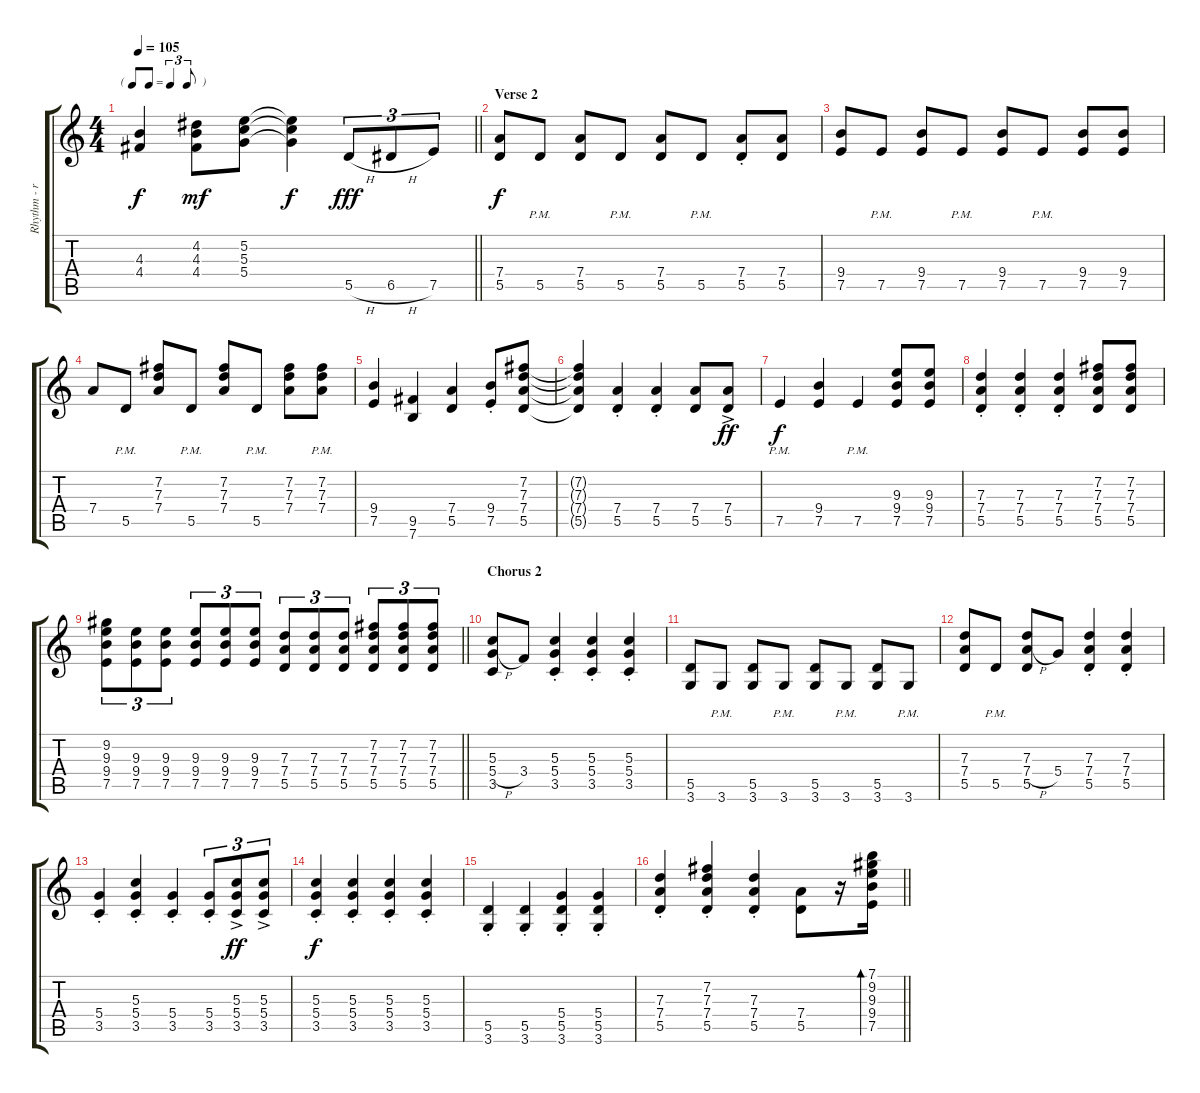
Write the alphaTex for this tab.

\track ("Rhythm - right" "Rhythm - r") {instrument electricguitarclean}
\staff {score tabs}
\tuning (E4 B3 G3 D3 A2 E2) {hide}
\ts (4 4)
\tf triplet8th
\tempo 105
\clef g2
\barLineRight lightlight
\ks c
(4.3 4.4).4{dy f} (4.2 4.3 4.4).8{dy mf} (5.2 5.3 5.4).8 (5.2{t} 5.3{t} 5.4{t}).4{dy f} 5.5{h}.8{tu (3 2) dy fff} 6.5{h}.8{tu (3 2)} 7.5.8{tu (3 2)} |
\section ("" "Verse 2")
(7.4 5.5).8{dy f volume 5} 5.5{pm}.8 (7.4 5.5).8 5.5{pm}.8 (7.4 5.5).8 5.5{pm}.8 (7.4{st} 5.5{st}).8 (7.4 5.5).8 |
(9.4 7.5).8 7.5{pm}.8 (9.4 7.5).8 7.5{pm}.8 (9.4 7.5).8 7.5{pm}.8 (9.4 7.5).8 (9.4 7.5).8 |
7.4.8 5.5{pm}.8 (7.2 7.3 7.4).8 5.5{pm}.8 (7.2 7.3 7.4).8 5.5{pm}.8 (7.2 7.3 7.4).8 (7.2{pm} 7.3{pm} 7.4{pm}).8 |
(9.4 7.5).4 (9.5 7.6).4 (7.4 5.5).4 (9.4{st} 7.5{st}).8 (7.2 7.3 7.4 5.5).8 |
(7.2{t} 7.3{t} 7.4{t} 5.5{t}).4 (7.4{st} 5.5{st}).4 (7.4{st} 5.5{st}).4 (7.4 5.5).8 (7.4{ac} 5.5{ac}).8{dy ff} |
7.5{pm}.4{dy f} (9.4 7.5).4 7.5{pm}.4 (9.3 9.4 7.5).8 (9.3 9.4 7.5).8 |
(7.3{st} 7.4{st} 5.5{st}).4 (7.3{st} 7.4{st} 5.5{st}).4 (7.3{st} 7.4{st} 5.5{st}).4 (7.2 7.3 7.4 5.5).8 (7.2 7.3 7.4 5.5).8 |
\barLineRight lightlight
(9.2 9.3 9.4 7.5).8{tu (3 2)} (9.3 9.4 7.5).8{tu (3 2)} (9.3 9.4 7.5).8{tu (3 2)} (9.3 9.4 7.5).8{tu (3 2)} (9.3 9.4 7.5).8{tu (3 2)} (9.3 9.4 7.5).8{tu (3 2)} (7.3 7.4 5.5).8{tu (3 2)} (7.3 7.4 5.5).8{tu (3 2)} (7.3 7.4 5.5).8{tu (3 2)} (7.2 7.3 7.4 5.5).8{tu (3 2)} (7.2 7.3 7.4 5.5).8{tu (3 2)} (7.2 7.3 7.4 5.5).8{tu (3 2)} |
\section ("" "Chorus 2")
(5.3 5.4{h} 3.5).8 3.4.8 (5.3{st} 5.4{st} 3.5{st}).4 (5.3{st} 5.4{st} 3.5{st}).4 (5.3{st} 5.4{st} 3.5{st}).4 |
(5.5 3.6).8 3.6{pm}.8 (5.5 3.6).8 3.6{pm}.8 (5.5 3.6).8 3.6{pm}.8 (5.5 3.6).8 3.6{pm}.8 |
(7.3 7.4 5.5).8 5.5{pm}.8 (7.3 7.4{h} 5.5).8 5.4.8 (7.3{st} 7.4{st} 5.5{st}).4 (7.3{st} 7.4{st} 5.5{st}).4 |
(5.4{st} 3.5{st}).4 (5.3{st} 5.4{st} 3.5{st}).4 (5.4{st} 3.5{st}).4 (5.4{st} 3.5{st}).8{tu (3 2)} (5.3{ac} 5.4{ac} 3.5{ac}).8{tu (3 2) dy ff} (5.3{ac} 5.4{ac} 3.5{ac}).8{tu (3 2)} |
(5.3{st} 5.4{st} 3.5{st}).4{dy f} (5.3{st} 5.4{st} 3.5{st}).4 (5.3{st} 5.4{st} 3.5{st}).4 (5.3{st} 5.4{st} 3.5{st}).4 |
(5.5{st} 3.6{st}).4 (5.5{st} 3.6{st}).4 (5.4{st} 5.5{st} 3.6{st}).4 (5.4{st} 5.5{st} 3.6{st}).4 |
\barLineRight lightlight
(7.3{st} 7.4{st} 5.5{st}).4 (7.2{st} 7.3{st} 7.4{st} 5.5{st}).4 (7.3{st} 7.4{st} 5.5{st}).4 (7.4 5.5).8 r.16 (7.1 9.2 9.3 9.4 7.5).16{bd 30}
